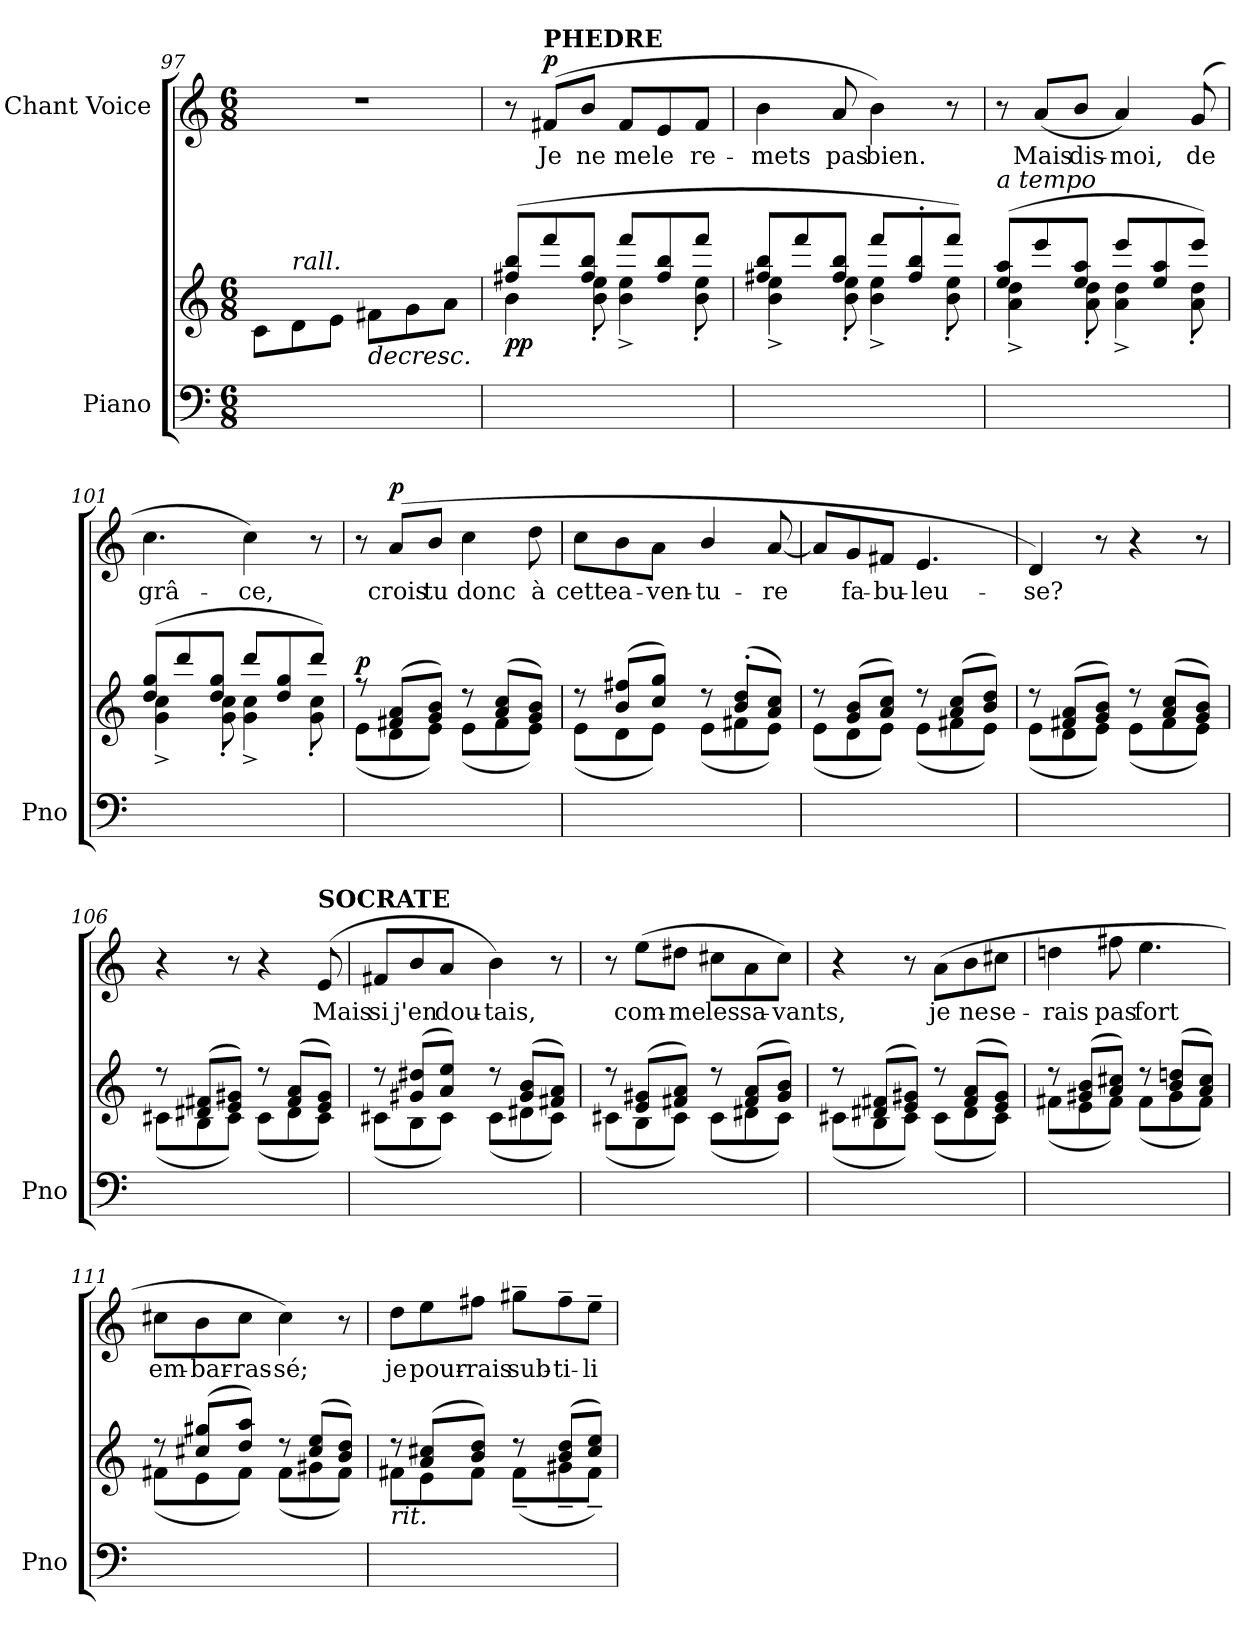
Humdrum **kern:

**kern	**kern	**dynam	**kern	**text	**dynam
*part2	*part2	*part2	*part1	*part1	*part1
*staff3	*staff2	*staff2/3	*staff1	*staff1	*staff1
*I"Piano	*	*	*I"Chant Voice	*	*
*I'Pno	*	*	*	*	*
*clefF4	*clefG2	*	*clefG2	*	*
*k[]	*k[]	*	*k[]	*	*
*M6/8	*M6/8	*	*M6/8	*	*
=97	=97	=97	=97	=97	=97
2.ryy	8c\L	.	2.r	.	.
!	!LO:TX:a:i:t=rall.	!	!	!	!
.	8d\	.	.	.	.
.	8e\J	.	.	.	.
!	!	!LO:HP:b	!	!	!
.	8f#X\L	>	.	.	.
.	8g\	.	.	.	.
.	8a\J	.	.	.	.
=98	=98	=98	=98	=98	=98
*	*^	*	*	*	*
!	!	!	!LO:DY:b	!	!	!
2.ryy	(>8ff#X/ 8bb/L	4b\	pp	8r	.	.
!	!	!	!	!LO:TX:a:B:t=PHEDRE	!	!
!	!	!	!	!	!	!LO:DY:a
.	8fff/	.	.	(8f#X/L	Je	p
.	8ff#/ 8bb/J	8b\' 8ee\'	.	8b/J	ne	.
.	8fff/L	4b\^ 4ee\^	.	8f#/L	me	.
.	8ff#/ 8bb/	.	.	8e/	le	.
.	8fff/J	8b\' 8ee\'	.	8f#/J	re-	.
=99	=99	=99	=99	=99	=99	=99
2.ryy	8ff#X/ 8bb/L	4b\^ 4ee\^	.	4b\	-mets	.
.	8fff/	.	.	.	.	.
.	8ff#/ 8bb/J	8b\' 8ee\'	.	8a/	pas	.
.	8fff/L	4b\^ 4ee\^	.	4b\)	bien.	.
.	8ff#/' 8bb/'	.	.	.	.	.
.	8fff/J)	8b\' 8ee\'	.	8r	.	.
*	*v	*v	*	*	*	*
.	.	]	.	.	.
=100	=100	=100	=100	=100	=100
*	*^	*	*	*	*
!	!LO:TX:i:t=a tempo	!	!	!	!	!
2.ryy	(>8ee/ 8aa/L	4a\^ 4dd\^	.	8r	.	.
.	8eee/	.	.	(>8a/L	Mais	.
.	8ee/ 8aa/J	8a\' 8dd\'	.	8b/J	dis-	.
.	8eee/L	4a\^ 4dd\^	.	4a/)	-moi,	.
.	8ee/ 8aa/	.	.	.	.	.
.	8eee/J)	8a\' 8dd\'	.	(>8g/	de	.
=101	=101	=101	=101	=101	=101	=101
2.ryy	(>8dd/ 8gg/L	4g\^ 4cc\^	.	4.cc\	grâ-	.
.	8ddd/	.	.	.	.	.
.	8dd/ 8gg/J	8g\' 8cc\'	.	.	.	.
.	8ddd/L	4g\^ 4cc\^	.	4cc\)	-ce,	.
.	8dd/ 8gg/	.	.	.	.	.
.	8ddd/J)	8g\' 8cc\'	.	8r	.	.
=102	=102	=102	=102	=102	=102	=102
!	!	!	!LO:DY:a	!	!	!
2.ryy	8r	(<8e\L	p	8r	.	.
!	!	!	!	!	!	!LO:DY:a
.	(>8f#X/ 8a/L	8d\	.	(8a/L	crois	p
.	8g/ 8b/J)	8e\J)	.	8b/J	tu	.
.	8r	(<8e\L	.	4cc\	donc	.
.	(>8a/ 8cc/L	8f#\	.	.	.	.
.	8g/ 8b/J)	8e\J)	.	8dd\	à	.
=103	=103	=103	=103	=103	=103	=103
2.ryy	8r	(<8e\L	.	8cc\L	cette	.
.	(>8b/ 8ff#X/L	8d\	.	8b\	a-	.
.	8cc/ 8gg/J)	8e\J)	.	8a\J	-ven-	.
.	8r	(<8e\L	.	4b/	-tu-	.
.	(>8b/' 8dd/'L	8f#X\	.	.	.	.
.	8a/ 8cc/J)	8e\J)	.	[<8a/	-re	.
=104	=104	=104	=104	=104	=104	=104
2.ryy	8r	(<8e\L	.	8a/L]	.	.
.	(>8g/ 8b/L	8d\	.	8g/	fa-	.
.	8a/ 8cc/J)	8e\J)	.	8f#X/J	-bu-	.
.	8r	(<8e\L	.	4.e/	-leu-	.
.	(>8a/ 8cc/L	8f#X\	.	.	.	.
.	8b/ 8dd/J)	8e\J)	.	.	.	.
=105	=105	=105	=105	=105	=105	=105
2.ryy	8r	(<8e\L	.	4d/)	-se?	.
.	(>8f#X/ 8a/L	8d\	.	.	.	.
.	8g/ 8b/J)	8e\J)	.	8r	.	.
.	8r	(<8e\L	.	4r	.	.
.	(>8a/ 8cc/L	8f#\	.	.	.	.
.	8g/ 8b/J)	8e\J)	.	8r	.	.
=106	=106	=106	=106	=106	=106	=106
2.ryy	8r	(<8c#X\L	.	4r	.	.
.	(>8d#X/ 8f#X/L	8B\	.	.	.	.
.	8e/ 8g#X/J)	8c#\J)	.	8r	.	.
.	8r	(<8c#\L	.	4r	.	.
.	(>8f#/ 8a/L	8d#\	.	.	.	.
!	!	!	!	!LO:TX:a:B:t=SOCRATE	!	!
.	8e/ 8g#/J)	8c#\J)	.	(>8e/	Mais	.
=107	=107	=107	=107	=107	=107	=107
2.ryy	8r	(<8c#X\L	.	8f#X/L	si	.
.	(>8g#X/ 8dd#X/L	8B\	.	8b/	j'en	.
.	8a/ 8ee/J)	8c#\J)	.	8a/J	dou-	.
.	8r	(<8c#\L	.	4b\)	-tais,	.
.	(>8g#/ 8b/L	8d#X\	.	.	.	.
.	8f#X/ 8a/J)	8c#\J)	.	8r	.	.
=108	=108	=108	=108	=108	=108	=108
2.ryy	8r	(<8c#X\L	.	8r	.	.
.	(>8e/ 8g#X/L	8B\	.	(>8ee\L	com-	.
.	8f#X/ 8a/J)	8c#\J)	.	8dd#X\J	-me	.
.	8r	(<8c#\L	.	8cc#X\L	les	.
.	(>8f#/ 8a/L	8d#X\	.	8a\	sa-	.
.	8g#/ 8b/J)	8c#\J)	.	8cc#\J)	-vants,	.
=109	=109	=109	=109	=109	=109	=109
2.ryy	8r	(<8c#X\L	.	4r	.	.
.	(>8d#X/ 8f#X/L	8B\	.	.	.	.
.	8e/ 8g#X/J)	8c#\J)	.	8r	.	.
.	8r	(<8c#\L	.	(8a\L	je	.
.	(>8f#/ 8a/L	8d#\	.	8b\	ne	.
.	8e/ 8g#/J)	8c#\J)	.	8cc#X\J	se-	.
=110	=110	=110	=110	=110	=110	=110
2.ryy	8r	(<8f#X\L	.	4ddni\	-rais	.
.	(>8g#X/ 8b/L	8e\	.	.	.	.
.	8a/ 8cc#X/J)	8f#\J)	.	8ff#X\	pas	.
.	8r	(<8f#\L	.	4.ee\	fort	.
.	(>8b/ 8ddni/L	8g#\	.	.	.	.
.	8a/ 8cc#/J)	8f#\J)	.	.	.	.
=111	=111	=111	=111	=111	=111	=111
2.ryy	8r	(<8f#X\L	.	8cc#X\L	em-	.
.	(>8cc#X/ 8gg#X/L	8e\	.	8b\	-bar-	.
.	8dd/ 8aa/J)	8f#\J)	.	8cc#\J	-ras-	.
.	8r	(<8f#\L	.	4cc#\)	-sé;	.
.	(>8cc#/ 8ee/L	8g#X\	.	.	.	.
.	8b/ 8dd/J)	8f#\J)	.	8r	.	.
=112	=112	=112	=112	=112	=112	=112
!	!LO:TX:b:i:t=rit.	!	!	!	!	!
2.ryy	8r	8f#X\L	.	8dd\L	je	.
.	(>8a/ 8cc#X/L	8e\	.	8ee\	pour-	.
.	8b/ 8dd/J)	8f#\J	.	8ff#X\J	-rais	.
.	8r	(<8f#~\L	.	8gg#X~>\L	sub-	.
.	(>8b/ 8dd/L	8g#X~\	.	8ff#~>\	-ti-	.
.	8cc#/ 8ee/J)	8f#~\J)	.	8ee~>\J	-li-	.
*	*v	*v	*	*	*	*
=	=	=	=	=	=
*-	*-	*-	*-	*-	*-
